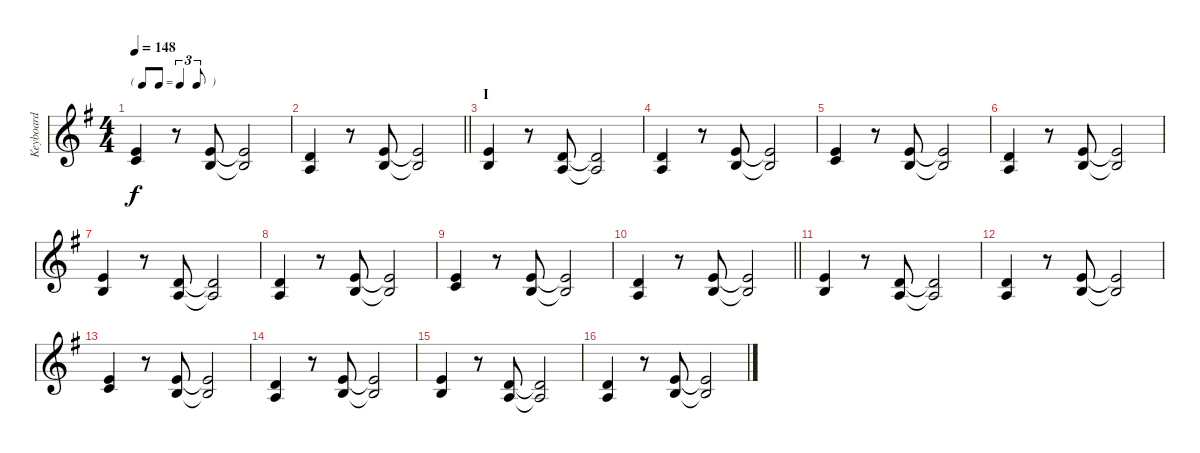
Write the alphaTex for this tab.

\track ("Keyboard" "Keyboard") {instrument stringensemble1}
\staff {score}
\tuning (E4 B3 G3 D3 A2 E2) {hide}
\ts (4 4)
\tf triplet8th
\tempo 148
\clef g2
\ks g
(0.1 1.2).4{dy f} r.8 (0.1 0.2).8 (0.1{t} 0.2{t}).2 |
\barLineRight lightlight
(3.2 2.3).4 r.8 (0.1 0.2).8 (0.1{t} 0.2{t}).2 |
\section ("" "I")
(0.1 0.2).4 r.8 (3.2 2.3).8 (3.2{t} 2.3{t}).2 |
(3.2 2.3).4 r.8 (0.1 0.2).8 (0.1{t} 0.2{t}).2 |
(0.1 1.2).4 r.8 (0.1 0.2).8 (0.1{t} 0.2{t}).2 |
(3.2 2.3).4 r.8 (0.1 0.2).8 (0.1{t} 0.2{t}).2 |
(0.1 0.2).4 r.8 (3.2 2.3).8 (3.2{t} 2.3{t}).2 |
(3.2 2.3).4 r.8 (0.1 0.2).8 (0.1{t} 0.2{t}).2 |
(0.1 1.2).4 r.8 (0.1 0.2).8 (0.1{t} 0.2{t}).2 |
\barLineRight lightlight
(3.2 2.3).4 r.8 (0.1 0.2).8 (0.1{t} 0.2{t}).2 |
(0.1 0.2).4 r.8 (3.2 2.3).8 (3.2{t} 2.3{t}).2 |
(3.2 2.3).4 r.8 (0.1 0.2).8 (0.1{t} 0.2{t}).2 |
(0.1 1.2).4 r.8 (0.1 0.2).8 (0.1{t} 0.2{t}).2 |
(3.2 2.3).4 r.8 (0.1 0.2).8 (0.1{t} 0.2{t}).2 |
(0.1 0.2).4 r.8 (3.2 2.3).8 (3.2{t} 2.3{t}).2 |
(3.2 2.3).4 r.8 (0.1 0.2).8 (0.1{t} 0.2{t}).2
